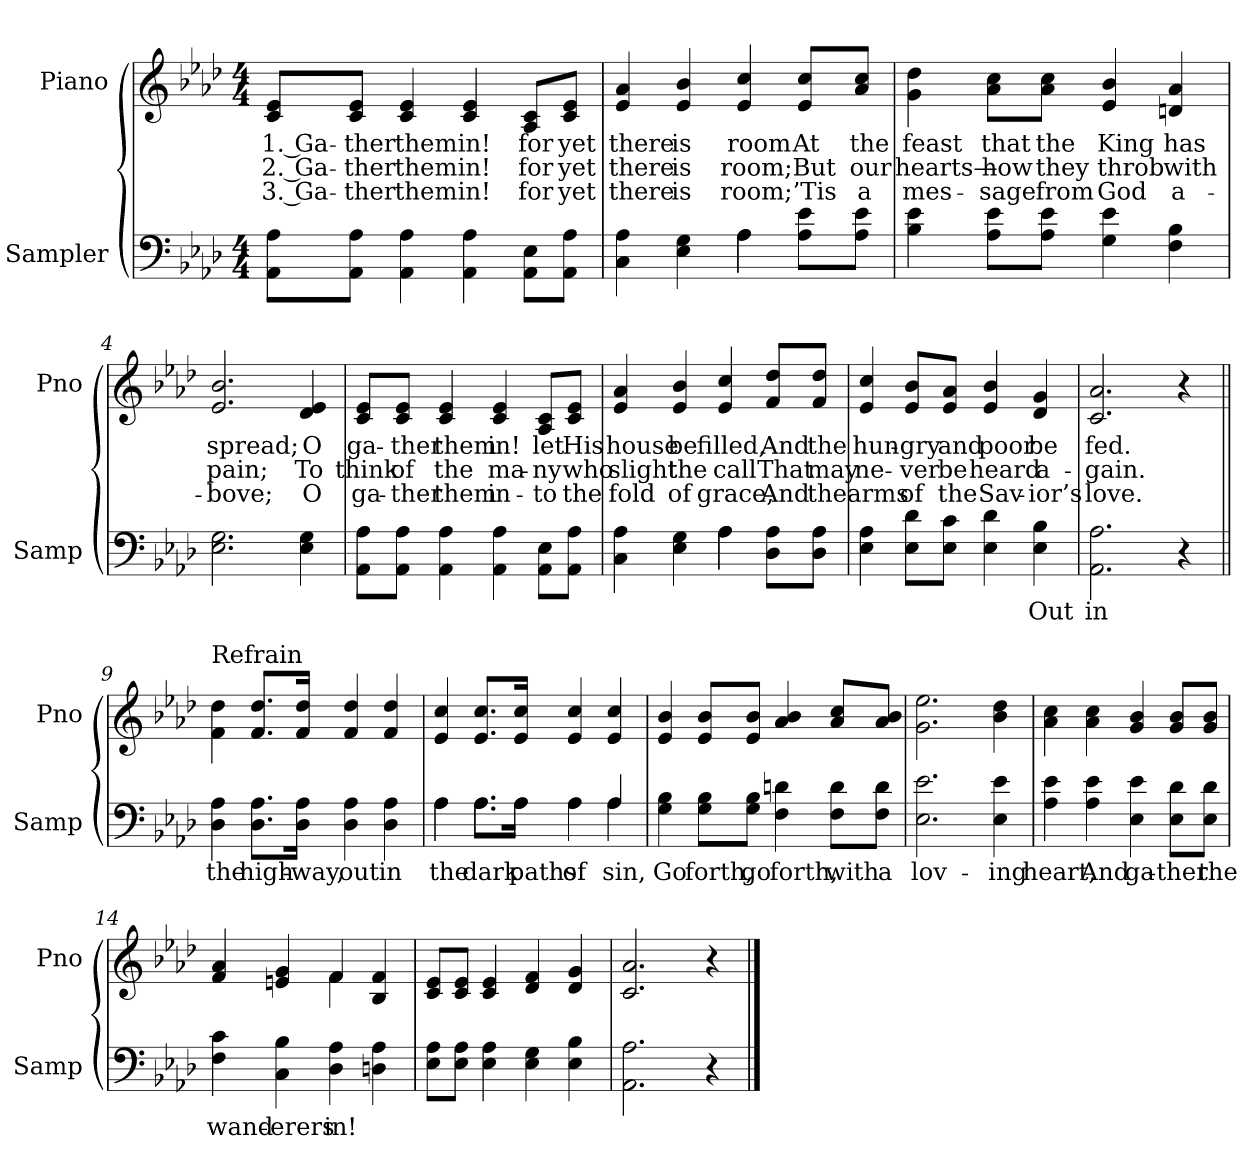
**kern	**text	**kern	**text	**text	**text
*part2	*part2	*part1	*part1	*part1	*part1
*staff2	*staff2	*staff1	*staff1	*staff1	*staff1
*I"Sampler	*	*I"Piano	*	*	*
*I'Samp	*	*I'Pno	*	*	*
*clefF4	*	*clefG2	*	*	*
*k[b-e-a-d-]	*	*k[b-e-a-d-]	*	*	*
*A-:	*	*A-:	*	*	*
*M4/4	*	*M4/4	*	*	*
=1	=1	=1	=1	=1	=1
8AA-\ 8A-\L	.	8c/ 8e-/L	1. Ga-	2. Ga-	3. Ga-
8AA-\ 8A-\J	.	8c/ 8e-/J	-ther	-ther	-ther
4AA- 4A-	.	4c 4e-	them	them	them
4AA- 4A-	.	4c 4e-	in!	in!	in!
8AA-\ 8E-\L	.	8A-/ 8c/L	for	for	for
8AA-\ 8A-\J	.	8c/ 8e-/J	yet	yet	yet
=2	=2	=2	=2	=2	=2
*^	*	*	*	*	*
4C 4A-	2ryy	.	4e- 4a-	there	there	there
4E- 4G	.	.	4e- 4b-	is	is	is
4A-\	4A-	.	4e- 4cc	room	room;	room;
8A-\ 8e-\L	4ryy	.	8e-/ 8cc/L	At	But	’Tis
8A-\ 8e-\J	.	.	8a-/ 8cc/J	the	our	a
*v	*v	*	*	*	*	*
=3	=3	=3	=3	=3	=3
4B- 4e-	.	4g 4dd-	feast	hearts—	mes-
8A-\ 8e-\L	.	8a-\ 8cc\L	that	how	-sage
8A-\ 8e-\J	.	8a-\ 8cc\J	the	they	from
4G 4e-	.	4e- 4b-	King	throb	God
4F 4B-	.	4dn 4a-	has	with	a-
=4	=4	=4	=4	=4	=4
2.E- 2.G	.	2.e- 2.b-	spread;	pain;	-bove;
4E- 4G	.	4d- 4e-	O	To	O
=5	=5	=5	=5	=5	=5
8AA-\ 8A-\L	.	8c/ 8e-/L	ga-	think	ga-
8AA-\ 8A-\J	.	8c/ 8e-/J	-ther	of	-ther
4AA- 4A-	.	4c 4e-	them	the	them
4AA- 4A-	.	4c 4e-	in!	ma-	in-
8AA-\ 8E-\L	.	8A-/ 8c/L	let	-ny	-to
8AA-\ 8A-\J	.	8c/ 8e-/J	His	who	the
=6	=6	=6	=6	=6	=6
*^	*	*	*	*	*
4C 4A-	2ryy	.	4e- 4a-	house	slight	fold
4E- 4G	.	.	4e- 4b-	be	the	of
4A-\	4A-	.	4e- 4cc	filled,	call	grace,
8D-\ 8A-\L	4ryy	.	8f/ 8dd-/L	And	That	And
8D-\ 8A-\J	.	.	8f/ 8dd-/J	the	may	the
*v	*v	*	*	*	*	*
=7	=7	=7	=7	=7	=7
4E- 4A-	.	4e- 4cc	hun-	ne-	arms
8E-\ 8d-\L	.	8e-/ 8b-/L	-gry	-ver	of
8E-\ 8c\J	.	8e-/ 8a-/J	and	be	the
4E- 4d-	.	4e- 4b-	poor	heard	Sav-
4E- 4B-	Out	4d- 4g	be	a-	-ior’s
=8	=8	=8	=8	=8	=8
2.AA- 2.A-	in	2.c 2.a-	fed.	-gain.	love.
4r	.	4r	.	.	.
=9||	=9||	=9||	=9||	=9||	=9||
!	!	!LO:TX:t=Refrain	!	!	!
4D- 4A-	the	4f\ 4dd-\	.	.	.
8.D-\ 8.A-\L	high-	8.f/ 8.dd-/L	.	.	.
16D-\ 16A-\Jk	-way,	16f/ 16dd-/Jk	.	.	.
4D- 4A-	out	4f 4dd-	.	.	.
4D- 4A-	in	4f 4dd-	.	.	.
=10	=10	=10	=10	=10	=10
*^	*	*	*	*	*
4A-\	4A-	the	4e- 4cc	.	.	.
8.A-\L	8.A-\L	dark	8.e-/ 8.cc/L	.	.	.
16A-\Jk	16A-\Jk	paths	16e-/ 16cc/Jk	.	.	.
4A-\	4A-	of	4e- 4cc	.	.	.
4A-/	4A-	sin,	4e- 4cc	.	.	.
*v	*v	*	*	*	*	*
=11	=11	=11	=11	=11	=11
4G 4B-	Go	4e- 4b-	.	.	.
8G\ 8B-\L	forth,	8e-/ 8b-/L	.	.	.
8G\ 8B-\J	go	8e-/ 8b-/J	.	.	.
4F 4dn	forth,	4a- 4b-	.	.	.
8F\ 8d\L	with	8a-/ 8cc/L	.	.	.
8F\ 8d\J	a	8a-/ 8b-/J	.	.	.
=12	=12	=12	=12	=12	=12
2.E- 2.e-	lov-	2.g 2.ee-	.	.	.
4E- 4e-	-ing	4b- 4dd-	.	.	.
=13	=13	=13	=13	=13	=13
4A- 4e-	heart,	4a- 4cc	.	.	.
4A- 4e-	And	4a- 4cc	.	.	.
4E- 4e-	ga-	4g 4b-	.	.	.
8E-\ 8d-\L	-ther	8g/ 8b-/L	.	.	.
8E-\ 8d-\J	the	8g/ 8b-/J	.	.	.
=14	=14	=14	=14	=14	=14
*	*	*^	*	*	*
4F 4c	wand-	4f 4a-	2ryy	.	.	.
4C 4B-	-erers	4en 4g	.	.	.	.
4D- 4A-	in!	4f/	4f	.	.	.
4Dn 4A-	.	4B- 4f	4ryy	.	.	.
*	*	*v	*v	*	*	*
=15	=15	=15	=15	=15	=15
8E-\ 8A-\L	.	8c/ 8e-/L	.	.	.
8E-\ 8A-\J	.	8c/ 8e-/J	.	.	.
4E- 4A-	.	4c 4e-	.	.	.
4E- 4G	.	4d- 4f	.	.	.
4E- 4B-	.	4d- 4g	.	.	.
=16	=16	=16	=16	=16	=16
2.AA- 2.A-	.	2.c 2.a-	.	.	.
4r	.	4r	.	.	.
==	==	==	==	==	==
*-	*-	*-	*-	*-	*-
